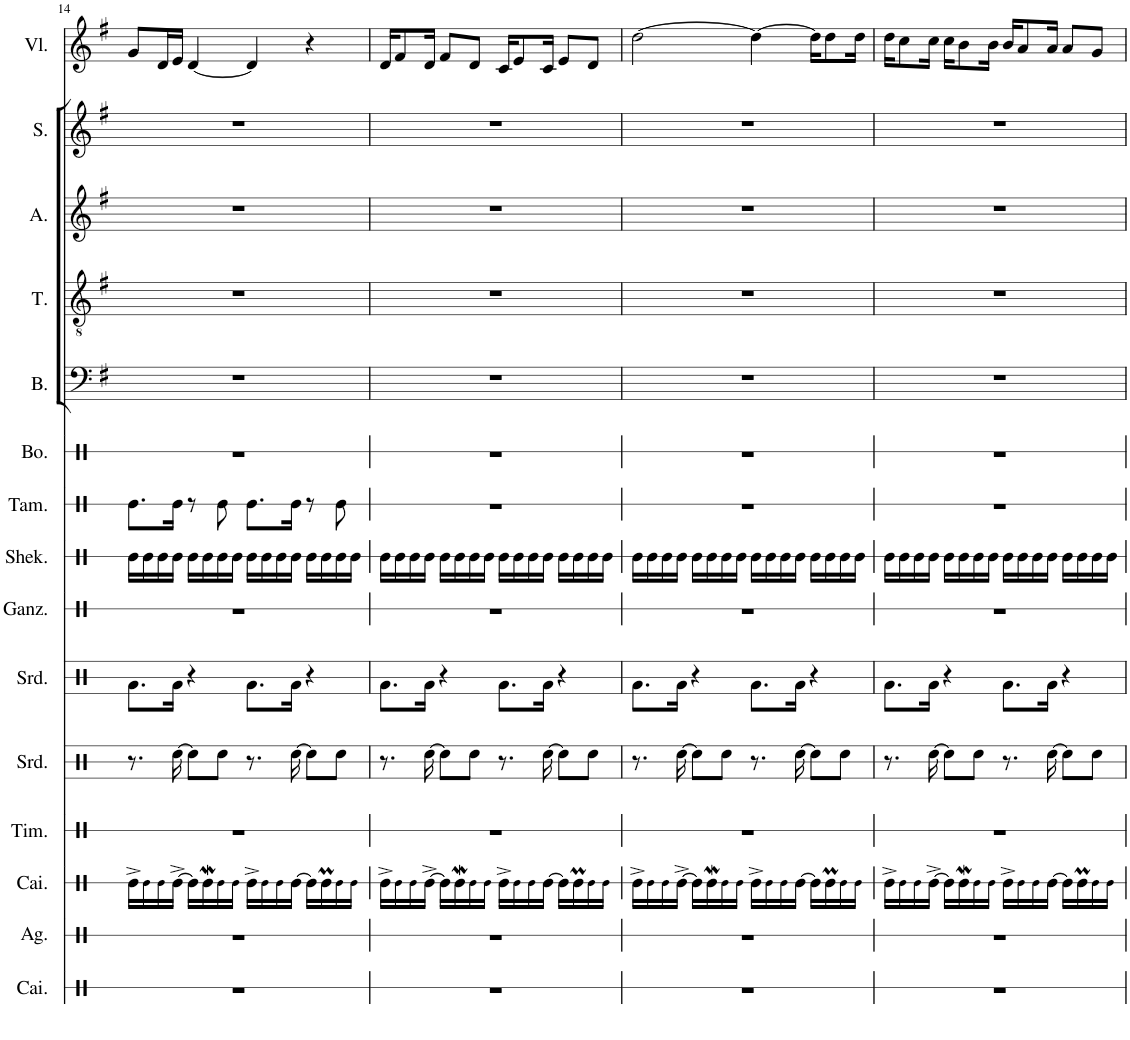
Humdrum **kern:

**kern	**kern	**kern	**kern	**kern	**kern	**kern	**kern	**kern	**kern	**kern	**kern	**kern	**kern	**kern
*part15	*part14	*part13	*part12	*part11	*part10	*part9	*part8	*part7	*part6	*part5	*part4	*part3	*part2	*part1
*staff15	*staff14	*staff13	*staff12	*staff11	*staff10	*staff9	*staff8	*staff7	*staff6	*staff5	*staff4	*staff3	*staff2	*staff1
*I"Caixa	*I"Agogo	*I"Caixa	*I"Timbaõ	*I"Surdo	*I"Surdo	*I"Ganzá	*I"Shekere	*I"Tamborim	*I"Bongos	*I"Bass	*I"Tenor	*I"Alto	*I"Soprano	*I"Violine
*I'Cai.	*I'Ag.	*I'Cai.	*I'Tim.	*I'Srd.	*I'Srd.	*I'Ganz.	*I'Shek.	*I'Tam.	*I'Bo.	*I'B.	*I'T.	*I'A.	*I'S.	*I'Vl.
!!LO:PB:g=z
*clefX	*clefX	*clefX	*clefX	*clefX	*clefX	*clefX	*clefX	*clefX	*clefX	*clefF4	*clefGv2	*clefG2	*clefG2	*clefG2
*	*	*	*	*	*	*	*	*	*	*ITrd1c2	*	*	*ITrd1c2	*
*k[]	*k[]	*k[]	*k[]	*k[]	*k[]	*k[]	*k[]	*k[]	*k[]	*k[f#]	*k[f#]	*k[f#]	*k[f#]	*k[f#]
*M4/4	*M4/4	*M4/4	*M4/4	*M4/4	*M4/4	*M4/4	*M4/4	*M4/4	*M4/4	*M4/4	*M4/4	*M4/4	*M4/4	*M4/4
=14	=14	=14	=14	=14	=14	=14	=14	=14	=14	=14	=14	=14	=14	=14
1r	1r	16Re^\LL	1r	8.r	8.Ra\L	1r	16Re\LL	8.Re\L	1r	1r	1r	1r	1r	8g/L
.	.	16Re\	.	.	.	.	16Re\	.	.	.	.	.	.	.
.	.	16Re!\	.	.	.	.	16Re\	.	.	.	.	.	.	16d/L
.	.	[16Re^\JJ	.	[16Rcc\	16Ra\Jk	.	16Re\JJ	16Re\Jk	.	.	.	.	.	16e/JJ
.	.	16Re\LL]	.	8Rcc\L]	4r	.	16Re\LL	8r	.	.	.	.	.	[4d/
.	.	16Ret\	.	.	.	.	16Re\	.	.	.	.	.	.	.
.	.	16Re\	.	8Rcc\J	.	.	16Re\	8Re\	.	.	.	.	.	.
.	.	16Re\JJ	.	.	.	.	16Re\JJ	.	.	.	.	.	.	.
.	.	16Re^\LL	.	8.r	8.Ra\L	.	16Re\LL	8.Re\L	.	.	.	.	.	4d/]
.	.	16Re\	.	.	.	.	16Re\	.	.	.	.	.	.	.
.	.	16Re\	.	.	.	.	16Re\	.	.	.	.	.	.	.
.	.	[16Re\JJ	.	[16Rcc\	16Ra\Jk	.	16Re\JJ	16Re\Jk	.	.	.	.	.	.
.	.	16Re\LL]	.	8Rcc\L]	4r	.	16Re\LL	8r	.	.	.	.	.	4r
.	.	16Ret\	.	.	.	.	16Re\	.	.	.	.	.	.	.
.	.	16Re\	.	8Rcc\J	.	.	16Re\	8Re\	.	.	.	.	.	.
.	.	16Re\JJ	.	.	.	.	16Re\JJ	.	.	.	.	.	.	.
=15	=15	=15	=15	=15	=15	=15	=15	=15	=15	=15	=15	=15	=15	=15
1r	1r	16Re^\LL	1r	8.r	8.Ra\L	1r	16Re\LL	1r	1r	1r	1r	1r	1r	16d/KL
.	.	16Re\	.	.	.	.	16Re\	.	.	.	.	.	.	8f#/
.	.	16Re!\	.	.	.	.	16Re\	.	.	.	.	.	.	.
.	.	[16Re^\JJ	.	[16Rcc\	16Ra\Jk	.	16Re\JJ	.	.	.	.	.	.	16d/Jk
.	.	16Re\LL]	.	8Rcc\L]	4r	.	16Re\LL	.	.	.	.	.	.	8f#/L
.	.	16Ret\	.	.	.	.	16Re\	.	.	.	.	.	.	.
.	.	16Re\	.	8Rcc\J	.	.	16Re\	.	.	.	.	.	.	8d/J
.	.	16Re\JJ	.	.	.	.	16Re\JJ	.	.	.	.	.	.	.
.	.	16Re^\LL	.	8.r	8.Ra\L	.	16Re\LL	.	.	.	.	.	.	16c/KL
.	.	16Re\	.	.	.	.	16Re\	.	.	.	.	.	.	8e/
.	.	16Re\	.	.	.	.	16Re\	.	.	.	.	.	.	.
.	.	[16Re\JJ	.	[16Rcc\	16Ra\Jk	.	16Re\JJ	.	.	.	.	.	.	16c/Jk
.	.	16Re\LL]	.	8Rcc\L]	4r	.	16Re\LL	.	.	.	.	.	.	8e/L
.	.	16Ret\	.	.	.	.	16Re\	.	.	.	.	.	.	.
.	.	16Re\	.	8Rcc\J	.	.	16Re\	.	.	.	.	.	.	8d/J
.	.	16Re\JJ	.	.	.	.	16Re\JJ	.	.	.	.	.	.	.
=16	=16	=16	=16	=16	=16	=16	=16	=16	=16	=16	=16	=16	=16	=16
1r	1r	16Re^\LL	1r	8.r	8.Ra\L	1r	16Re\LL	1r	1r	1r	1r	1r	1r	[2dd\
.	.	16Re\	.	.	.	.	16Re\	.	.	.	.	.	.	.
.	.	16Re!\	.	.	.	.	16Re\	.	.	.	.	.	.	.
.	.	[16Re^\JJ	.	[16Rcc\	16Ra\Jk	.	16Re\JJ	.	.	.	.	.	.	.
.	.	16Re\LL]	.	8Rcc\L]	4r	.	16Re\LL	.	.	.	.	.	.	.
.	.	16Ret\	.	.	.	.	16Re\	.	.	.	.	.	.	.
.	.	16Re\	.	8Rcc\J	.	.	16Re\	.	.	.	.	.	.	.
.	.	16Re\JJ	.	.	.	.	16Re\JJ	.	.	.	.	.	.	.
.	.	16Re^\LL	.	8.r	8.Ra\L	.	16Re\LL	.	.	.	.	.	.	4dd\_
.	.	16Re\	.	.	.	.	16Re\	.	.	.	.	.	.	.
.	.	16Re\	.	.	.	.	16Re\	.	.	.	.	.	.	.
.	.	[16Re\JJ	.	[16Rcc\	16Ra\Jk	.	16Re\JJ	.	.	.	.	.	.	.
.	.	16Re\LL]	.	8Rcc\L]	4r	.	16Re\LL	.	.	.	.	.	.	16dd\KL]
.	.	16Ret\	.	.	.	.	16Re\	.	.	.	.	.	.	8dd\
.	.	16Re\	.	8Rcc\J	.	.	16Re\	.	.	.	.	.	.	.
.	.	16Re\JJ	.	.	.	.	16Re\JJ	.	.	.	.	.	.	16dd\Jk
=17	=17	=17	=17	=17	=17	=17	=17	=17	=17	=17	=17	=17	=17	=17
1r	1r	16Re^\LL	1r	8.r	8.Ra\L	1r	16Re\LL	1r	1r	1r	1r	1r	1r	16dd\KL
.	.	16Re\	.	.	.	.	16Re\	.	.	.	.	.	.	8cc\
.	.	16Re!\	.	.	.	.	16Re\	.	.	.	.	.	.	.
.	.	[16Re^\JJ	.	[16Rcc\	16Ra\Jk	.	16Re\JJ	.	.	.	.	.	.	16cc\Jk
.	.	16Re\LL]	.	8Rcc\L]	4r	.	16Re\LL	.	.	.	.	.	.	16cc\KL
.	.	16Ret\	.	.	.	.	16Re\	.	.	.	.	.	.	8b\
.	.	16Re\	.	8Rcc\J	.	.	16Re\	.	.	.	.	.	.	.
.	.	16Re\JJ	.	.	.	.	16Re\JJ	.	.	.	.	.	.	16b\Jk
.	.	16Re^\LL	.	8.r	8.Ra\L	.	16Re\LL	.	.	.	.	.	.	16b/KL
.	.	16Re\	.	.	.	.	16Re\	.	.	.	.	.	.	8a/
.	.	16Re\	.	.	.	.	16Re\	.	.	.	.	.	.	.
.	.	[16Re\JJ	.	[16Rcc\	16Ra\Jk	.	16Re\JJ	.	.	.	.	.	.	16a/Jk
.	.	16Re\LL]	.	8Rcc\L]	4r	.	16Re\LL	.	.	.	.	.	.	8a/L
.	.	16Ret\	.	.	.	.	16Re\	.	.	.	.	.	.	.
.	.	16Re\	.	8Rcc\J	.	.	16Re\	.	.	.	.	.	.	8g/J
.	.	16Re\JJ	.	.	.	.	16Re\JJ	.	.	.	.	.	.	.
=	=	=	=	=	=	=	=	=	=	=	=	=	=	=
*-	*-	*-	*-	*-	*-	*-	*-	*-	*-	*-	*-	*-	*-	*-
